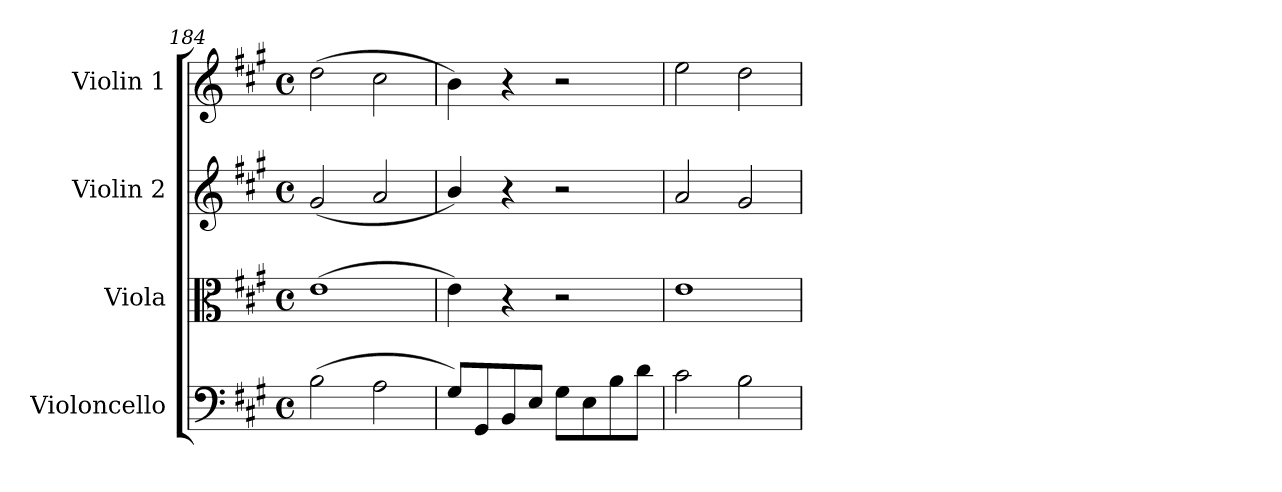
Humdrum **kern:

**kern	**kern	**kern	**kern
*part4	*part3	*part2	*part1
*staff4	*staff3	*staff2	*staff1
*I"Violoncello	*I"Viola	*I"Violin 2	*I"Violin 1
*I'Vc	*I'Vla	*I'Vln	*I'Vln
*clefF4	*clefC3	*clefG2	*clefG2
*k[f#c#g#]	*k[f#c#g#]	*k[f#c#g#]	*k[f#c#g#]
*M4/4	*M4/4	*M4/4	*M4/4
*met(c)	*met(c)	*met(c)	*met(c)
=184	=184	=184	=184
(2B\	(1e	(2g#/	(2dd\
2A\	.	2a/	2cc#\
=185	=185	=185	=185
8G#/L)	4e\)	4b/)	4b\)
8GG#/	.	.	.
8BB/	4r	4r	4r
8E/J	.	.	.
8G#\L	2r	2r	2r
8E\	.	.	.
8B\	.	.	.
8d\J	.	.	.
=186	=186	=186	=186
2c#\	1e	2a/	2ee\
2B\	.	2g#/	2dd\
=	=	=	=
*-	*-	*-	*-
